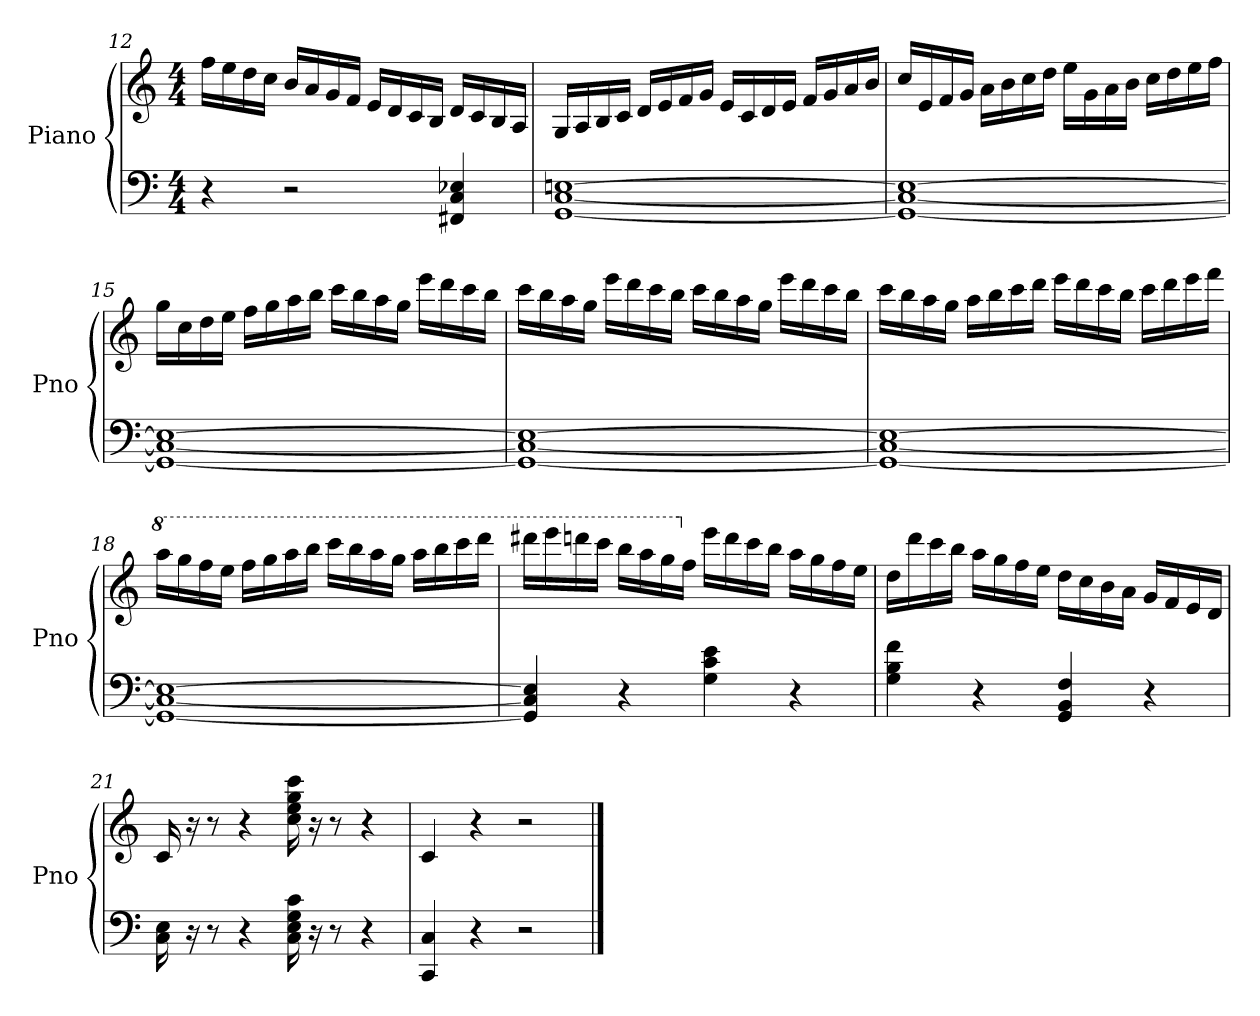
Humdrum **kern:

**kern	**kern
*part1	*part1
*staff2	*staff1
*I"Piano	*
*I'Pno	*
!!LO:LB:g=z
*clefF4	*clefG2
*k[]	*k[]
*M4/4	*M4/4
=12	=12
4r	16ff\LL
.	16ee\
.	16dd\
.	16cc\JJ
2r	16b/LL
.	16a/
.	16g/
.	16f/JJ
.	16e/LL
.	16d/
.	16c/
.	16B/JJ
4FF#X/ 4C/ 4E-X/	16d/LL
.	16c/
.	16B/
.	16A/JJ
!!LO:LB:g=z
=13	=13
[1GG [1C [1En	16G/LL
.	16A/
.	16B/
.	16c/JJ
.	16d/LL
.	16e/
.	16f/
.	16g/JJ
.	16e/LL
.	16c/
.	16d/
.	16e/JJ
.	16f/LL
.	16g/
.	16a/
.	16b/JJ
=14	=14
1GG_ 1C_ 1En_	16cc/LL
.	16e/
.	16f/
.	16g/JJ
.	16a\LL
.	16b\
.	16cc\
.	16dd\JJ
.	16ee\LL
.	16g\
.	16a\
.	16b\JJ
.	16cc\LL
.	16dd\
.	16ee\
.	16ff\JJ
=15	=15
1GG_ 1C_ 1En_	16gg\LL
.	16cc\
.	16dd\
.	16ee\JJ
.	16ff\LL
.	16gg\
.	16aa\
.	16bb\JJ
.	16ccc\LL
.	16bb\
.	16aa\
.	16gg\JJ
.	16eee\LL
.	16ddd\
.	16ccc\
.	16bb\JJ
!!LO:PB:g=z
=16	=16
1GG_ 1C_ 1En_	16ccc\LL
.	16bb\
.	16aa\
.	16gg\JJ
.	16eee\LL
.	16ddd\
.	16ccc\
.	16bb\JJ
.	16ccc\LL
.	16bb\
.	16aa\
.	16gg\JJ
.	16eee\LL
.	16ddd\
.	16ccc\
.	16bb\JJ
=17	=17
1GG_ 1C_ 1En_	16ccc\LL
.	16bb\
.	16aa\
.	16gg\JJ
.	16aa\LL
.	16bb\
.	16ccc\
.	16ddd\JJ
.	16eee\LL
.	16ddd\
.	16ccc\
.	16bb\JJ
.	16ccc\LL
.	16ddd\
.	16eee\
.	16fff\JJ
!!LO:LB:g=z
=18	=18
*	*8va
1GG_ 1C_ 1En_	16aaa\LL
.	16ggg\
.	16fff\
.	16eee\JJ
.	16fff\LL
.	16ggg\
.	16aaa\
.	16bbb\JJ
.	16cccc\LL
.	16bbb\
.	16aaa\
.	16ggg\JJ
.	16aaa\LL
.	16bbb\
.	16cccc\
.	16dddd\JJ
=19	=19
4GG/] 4C/] 4En/]	16dddd#X\LL
.	16eeee\
.	16ddddn\
.	16cccc\JJ
4r	16bbb\LL
.	16aaa\
.	16ggg\
*	*X8va
.	16ff\JJ
4G\ 4c\ 4e\	16eee\LL
.	16ddd\
.	16ccc\
.	16bb\JJ
4r	16aa\LL
.	16gg\
.	16ff\
.	16ee\JJ
!!LO:LB:g=z
=20	=20
4G\ 4B\ 4f\	16dd\LL
.	16ddd\
.	16ccc\
.	16bb\JJ
4r	16aa\LL
.	16gg\
.	16ff\
.	16ee\JJ
4GG/ 4BB/ 4F/	16dd\LL
.	16cc\
.	16b\
.	16a\JJ
4r	16g/LL
.	16f/
.	16e/
.	16d/JJ
=21	=21
16C\ 16E\	16c/
16r	16r
8r	8r
4r	4r
16C\ 16E\ 16G\ 16c\	16cc\ 16ee\ 16gg\ 16ccc\
16r	16r
8r	8r
4r	4r
=22	=22
4CC/ 4C/	4c/
4r	4r
2r	2r
==	==
*-	*-
